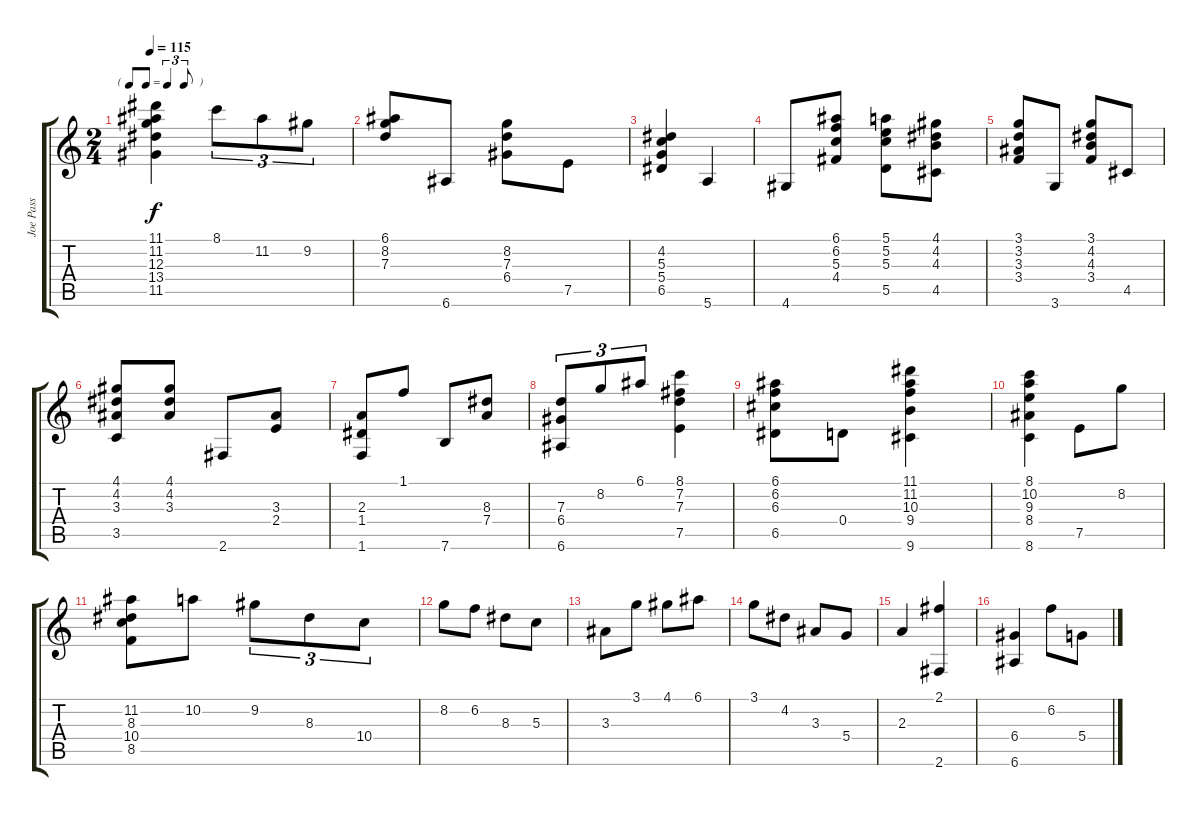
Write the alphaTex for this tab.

\track ("Joe Pass" "Joe Pass") {instrument electricguitarjazz}
\staff {score tabs}
\tuning (E4 B3 G3 D3 A2 E2) {hide}
\ts (2 4)
\tf triplet8th
\tempo 115
\clef g2
\ks c
(11.1 11.2 12.3 13.4 11.5).4{dy f} 8.1.8{tu (3 2)} 11.2.8{tu (3 2)} 9.2.8{tu (3 2)} |
(6.1 8.2 7.3).8 6.6.8 (8.2 7.3 6.4).8 7.5.8 |
(4.2 5.3 5.4 6.5).4 5.6.4 |
4.6.8 (6.1 6.2 5.3 4.4).8 (5.1 5.2 5.3 5.5).8 (4.1 4.2 4.3 4.5).8 |
(3.1 3.2 3.3 3.4).8 3.6.8 (3.1 4.2 4.3 3.4).8 4.5.8 |
(4.1 4.2 3.3 3.5).8 (4.1 4.2 3.3).8 2.6.8 (3.3 2.4).8 |
(2.3 1.4 1.6).8 1.1.8 7.6.8 (8.3 7.4).8 |
(7.3 6.4 6.6).8{tu (3 2)} 8.2.8{tu (3 2)} 6.1.8{tu (3 2)} (8.1 7.2 7.3 7.5).4 |
(6.1 6.2 6.3 6.5).8 0.4.8 (11.1 11.2 10.3 9.4 9.6).4 |
(8.1 10.2 9.3 8.4 8.6).4 7.5.8 8.2.8 |
(11.2 8.3 10.4 8.5).8 10.2.8 9.2.8{tu (3 2)} 8.3.8{tu (3 2)} 10.4.8{tu (3 2)} |
8.2.8 6.2.8 8.3.8 5.3.8 |
3.3.8 3.1.8 4.1.8 6.1.8 |
3.1.8 4.2.8 3.3.8 5.4.8 |
2.3.4 (2.1 2.6).4 |
(6.4 6.6).4 6.2.8 5.4.8
